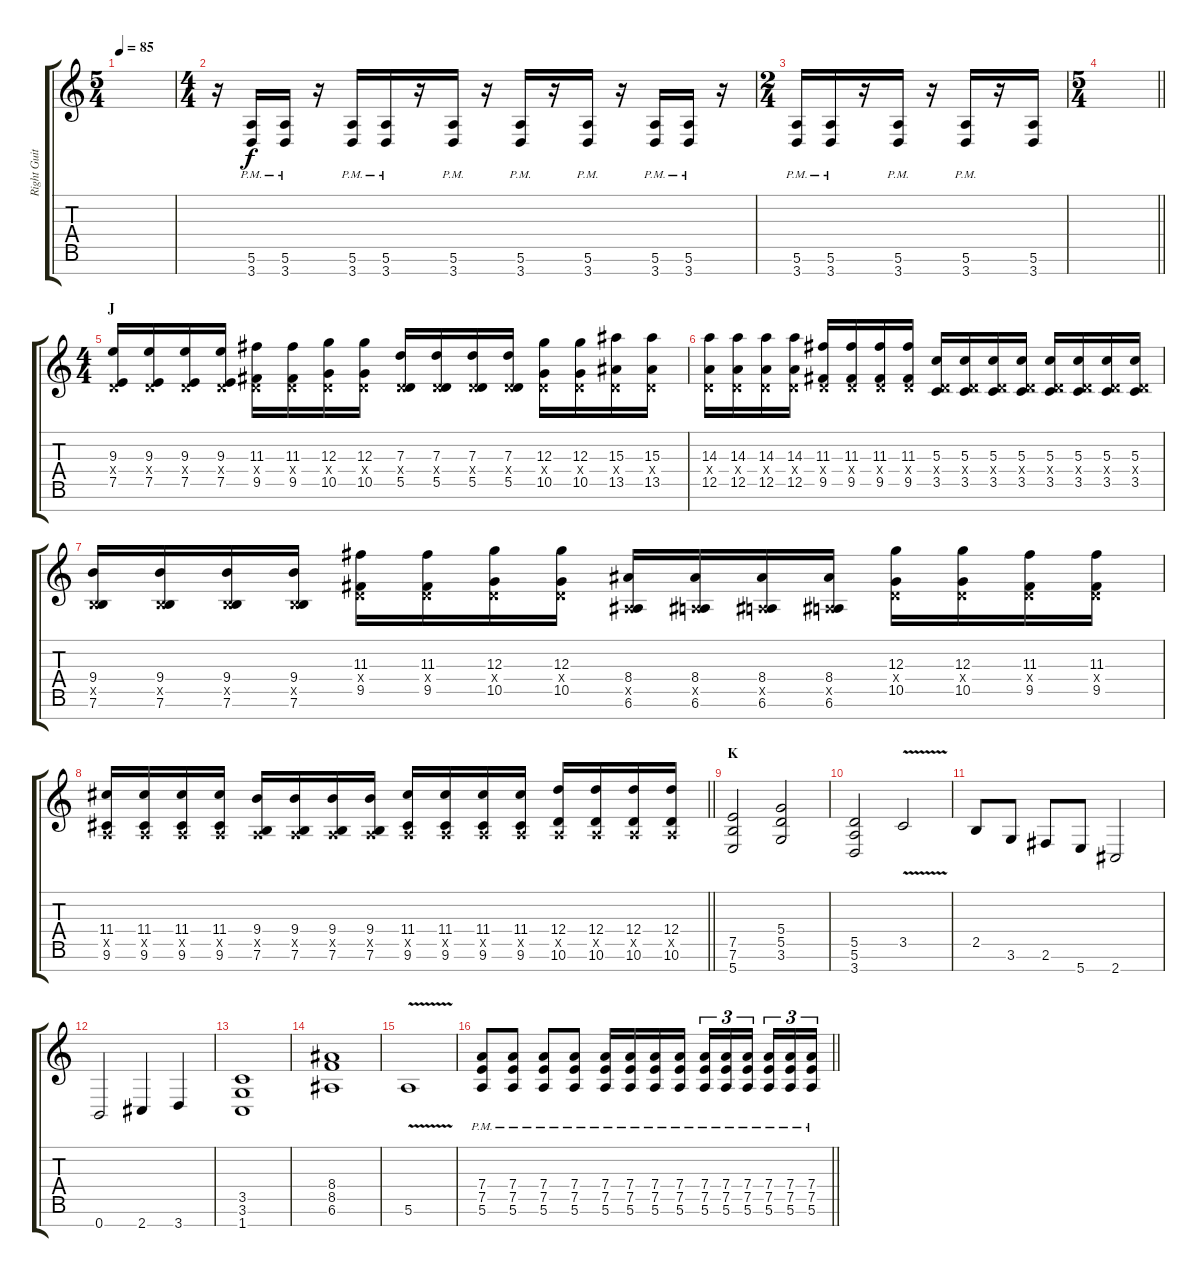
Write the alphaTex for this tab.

\track ("Right Guitar" "Right Guit") {instrument overdrivenguitar}
\staff {score tabs}
\tuning (E4 B3 G3 D3 A2 E2 B1) {hide}
\ts (5 4)
\tempo 85
\clef g2
\ks c
|
\ts (4 4)
r.16 (5.6{pm} 3.7{pm}).16 (5.6{pm} 3.7{pm}).16 r.16 (5.6{pm} 3.7{pm}).16 (5.6{pm} 3.7{pm}).16 r.16 (5.6{pm} 3.7{pm}).16 r.16 (5.6{pm} 3.7{pm}).16 r.16 (5.6{pm} 3.7{pm}).16 r.16 (5.6{pm} 3.7{pm}).16 (5.6{pm} 3.7{pm}).16 r.16 |
\ts (2 4)
(5.6{pm} 3.7{pm}).16 (5.6{pm} 3.7{pm}).16 r.16 (5.6{pm} 3.7{pm}).16 r.16 (5.6{pm} 3.7{pm}).16 r.16 (5.6 3.7).16 |
\ts (5 4)
\barLineRight lightlight
|
\ts (4 4)
\section ("" "J")
(9.3 0.4{x} 7.5).16 (9.3 0.4{x} 7.5).16 (9.3 0.4{x} 7.5).16 (9.3 0.4{x} 7.5).16 (11.3 0.4{x} 9.5).16 (11.3 0.4{x} 9.5).16 (12.3 0.4{x} 10.5).16 (12.3 0.4{x} 10.5).16 (7.3 0.4{x} 5.5).16 (7.3 0.4{x} 5.5).16 (7.3 0.4{x} 5.5).16 (7.3 0.4{x} 5.5).16 (12.3 0.4{x} 10.5).16 (12.3 0.4{x} 10.5).16 (15.3 0.4{x} 13.5).16 (15.3 0.4{x} 13.5).16 |
(14.3 0.4{x} 12.5).16 (14.3 0.4{x} 12.5).16 (14.3 0.4{x} 12.5).16 (14.3 0.4{x} 12.5).16 (11.3 0.4{x} 9.5).16 (11.3 0.4{x} 9.5).16 (11.3 0.4{x} 9.5).16 (11.3 0.4{x} 9.5).16 (5.3 0.4{x} 3.5).16 (5.3 0.4{x} 3.5).16 (5.3 0.4{x} 3.5).16 (5.3 0.4{x} 3.5).16 (5.3 0.4{x} 3.5).16 (5.3 0.4{x} 3.5).16 (5.3 0.4{x} 3.5).16 (5.3 0.4{x} 3.5).16 |
(9.4 2.5{x} 7.6).16 (9.4 2.5{x} 7.6).16 (9.4 2.5{x} 7.6).16 (9.4 2.5{x} 7.6).16 (11.3 0.4{x} 9.5).16 (11.3 0.4{x} 9.5).16 (12.3 0.4{x} 10.5).16 (12.3 0.4{x} 10.5).16 (8.4 0.5{x} 6.6).16 (8.4 0.5{x} 6.6).16 (8.4 0.5{x} 6.6).16 (8.4 0.5{x} 6.6).16 (12.3 0.4{x} 10.5).16 (12.3 0.4{x} 10.5).16 (11.3 0.4{x} 9.5).16 (11.3 0.4{x} 9.5).16 |
\barLineRight lightlight
(11.4 0.5{x} 9.6).16 (11.4 0.5{x} 9.6).16 (11.4 0.5{x} 9.6).16 (11.4 0.5{x} 9.6).16 (9.4 0.5{x} 7.6).16 (9.4 0.5{x} 7.6).16 (9.4 0.5{x} 7.6).16 (9.4 0.5{x} 7.6).16 (11.4 0.5{x} 9.6).16 (11.4 0.5{x} 9.6).16 (11.4 0.5{x} 9.6).16 (11.4 0.5{x} 9.6).16 (12.4 0.5{x} 10.6).16 (12.4 0.5{x} 10.6).16 (12.4 0.5{x} 10.6).16 (12.4 0.5{x} 10.6).16 |
\section ("" "K")
(7.5 7.6 5.7).2 (5.4 5.5 3.6).2 |
(5.5 5.6 3.7).2 3.5{v}.2 |
2.5.8 3.6.8 2.6.8 5.7.8 2.7.2 |
0.7.2 2.7.4 3.7.4 |
(3.5 3.6 1.7).1 |
(8.4 8.5 6.6).1 |
5.6{v}.1 |
\barLineRight lightlight
(7.4{pm} 7.5{pm} 5.6{pm}).8 (7.4{pm} 7.5{pm} 5.6{pm}).8 (7.4{pm} 7.5{pm} 5.6{pm}).8 (7.4{pm} 7.5{pm} 5.6{pm}).8 (7.4{pm} 7.5{pm} 5.6{pm}).16 (7.4{pm} 7.5{pm} 5.6{pm}).16 (7.4{pm} 7.5{pm} 5.6{pm}).16 (7.4{pm} 7.5{pm} 5.6{pm}).16 (7.4{pm} 7.5{pm} 5.6{pm}).16{tu (3 2)} (7.4{pm} 7.5{pm} 5.6{pm}).16{tu (3 2)} (7.4{pm} 7.5{pm} 5.6{pm}).16{tu (3 2) beam splitsecondary} (7.4{pm} 7.5{pm} 5.6{pm}).16{tu (3 2)} (7.4{pm} 7.5{pm} 5.6{pm}).16{tu (3 2)} (7.4{pm} 7.5{pm} 5.6{pm}).16{tu (3 2)}
